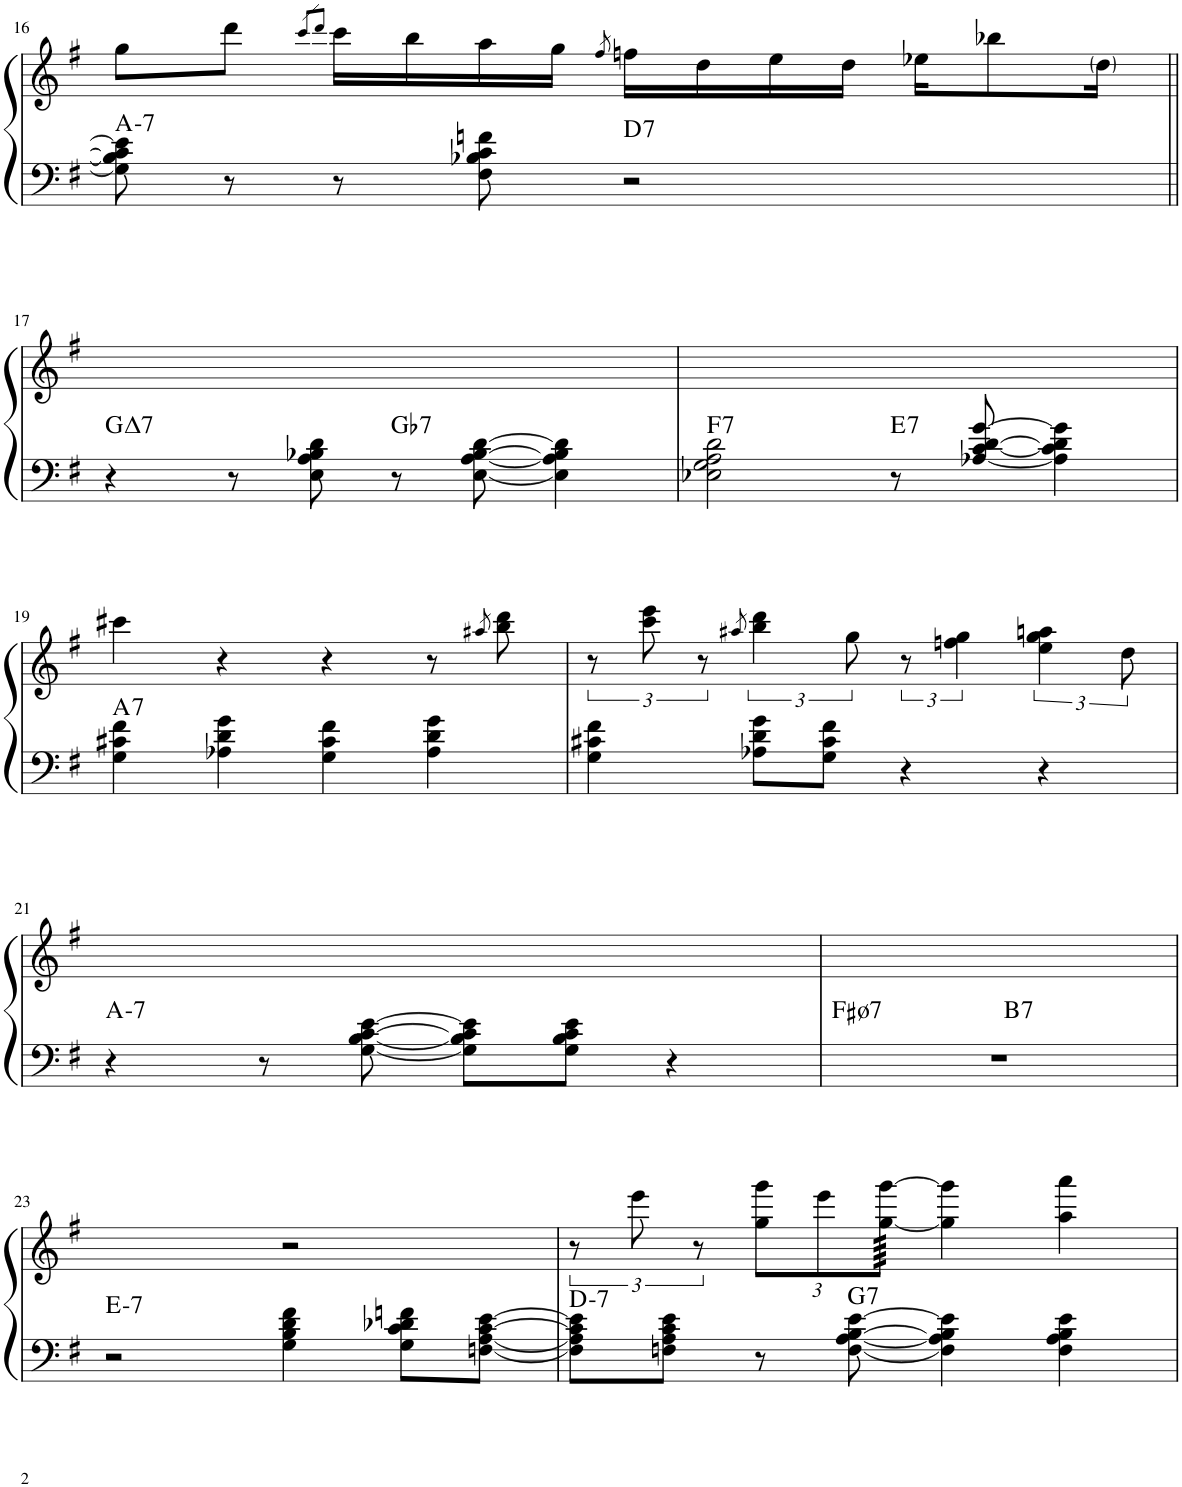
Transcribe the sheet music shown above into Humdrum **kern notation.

**kern	**kern	**harte
*part1	*part1	*part1
*staff2	*staff1	*
*I"Piano	*	*
*I'Pno.	*	*
!!LO:PB:g=z
*clefF4	*clefG2	*
*k[f#]	*k[f#]	*
*M4/4	*M4/4	*
=16	=16	=16
!	!	!LO:H:kt=7
8G\] 8B\] 8c\] 8e\]	8gg\L	A:min7
8r	8ddd\J	.
.	8qccc/L	.
.	8qddd/J	.
8r	16ccc\LL	.
.	16bb\	.
8F#\ 8B-X\ 8c\ 8fn\	16aa\	.
.	16gg\JJ	.
.	8qff#/	.
!	!	!LO:H:kt=7
2r	16ffn\LL	D:7
.	16dd\	.
.	16ee\	.
.	16dd\JJ	.
.	16ee-X\KL	.
.	8bb-X\	.
.	16dd\Jk	.
!!LO:LB:g=z
=17||	=17||	=17||
!	!	!LO:H:kt=7
*	*^	*
4r	1ryy	2ryy	G:maj7
8r	.	.	.
8E\ 8A\ 8B-X\ 8d\	.	.	.
!	!	!	!LO:H:kt=7
8r	.	2ryy	Gb:7
[8E\ [8A\ [8B-\ [8d\	.	.	.
4E\] 4A\] 4B-\] 4d\]	.	.	.
=18	=18	=18	=18
!	!	!	!LO:H:kt=7
2E-X\ 2G\ 2A\ 2d\	1ryy	2ryy	F:7
!	!	!	!LO:H:kt=7
8r	.	2ryy	E:7
[8A-X/ [8c/ [8d/ [8g/	.	.	.
4A-\] 4c\] 4d\] 4g\]	.	.	.
!!LO:LB:g=z
=19	=19	=19	=19
!	!	!	!LO:H:kt=7
*	*v	*v	*
4G\ 4c#X\ 4f#\	4ccc#X\	A:7
4A-X\ 4d\ 4g\	4r	.
4G\ 4c#\ 4f#\	4r	.
4A-\ 4d\ 4g\	8r	.
.	8qaa#X/	.
.	8bb\ 8ddd\	.
=20	=20	=20
4G\ 4c#X\ 4f#\	12r	.
.	12ccc\ 12eee\	.
.	12r	.
.	8qaa#X/	.
8A-X\ 8d\ 8g\L	6bb\ 6ddd\	.
8G\ 8c#\ 8f#\J	.	.
.	12gg\	.
4r	12r	.
.	6ffn\ 6gg\	.
4r	6ee\ 6gg\ 6aan\	.
.	12dd\	.
!!LO:LB:g=z
=21	=21	=21
!	!	!LO:H:kt=7
4r	1ryy	A:min7
8r	.	.
[8G\ [8B\ [8c\ [8e\	.	.
8G\] 8B\] 8c\] 8e\]L	.	.
8G\ 8B\ 8c\ 8e\J	.	.
4r	.	.
=22	=22	=22
!	!	!LO:H:kt=7
*	*^	*
1r	1ryy	2ryy	F#:hdim7
!	!	!	!LO:H:kt=7
.	.	2ryy	B:7
!!LO:LB:g=z
=23	=23	=23	=23
!	!	!	!LO:H:kt=7
*	*v	*v	*
2r	2ryy	E:min7
4G\ 4B\ 4d\ 4f#\	2r	.
8G\ 8c\ 8d-X\ 8fn\L	.	.
[8Fn\ [8A\ [8c\ [8e\J	.	.
=24	=24	=24
!	!	!LO:H:kt=7
*	*^	*
8F\] 8A\] 8c\] 8e\]L	12r	4.ryy	D:min7
.	12eee\	.	.
8Fn\ 8A\ 8c\ 8e\J	.	.	.
.	12r	.	.
*	*Xbrackettup	*	*
8r	12gg\ 12ggg\L	.	.
.	12eee\	.	.
!	!	!	!LO:H:kt=7
[8F\ [8A\ [8B\ [8e\	.	2ryy	G:7
*	*tremolo	*	*
.	[192gg\ [192ggg\	.	.
.	192gg\ 192ggg\	.	.
.	192gg\ 192ggg\	.	.
.	192gg\ 192ggg\	.	.
.	192gg\ 192ggg\	.	.
.	192gg\ 192ggg\	.	.
.	192gg\ 192ggg\	.	.
.	192gg\ 192ggg\	.	.
.	192gg\ 192ggg\	.	.
.	192gg\ 192ggg\	.	.
.	192gg\ 192ggg\	.	.
.	192gg\ 192ggg\	.	.
.	192gg\ 192ggg\	.	.
.	192gg\ 192ggg\	.	.
.	192gg\ 192ggg\	.	.
.	192gg\ 192ggg\JJJJJ	.	.
*	*Xtremolo	*	*
4F\] 4A\] 4B\] 4e\]	4gg\] 4ggg\]	.	.
4F\ 4A\ 4B\ 4e\	4aa\ 4aaa\	.	.
.	.	8ryy	.
*	*v	*v	*
=	=	=
*-	*-	*-
